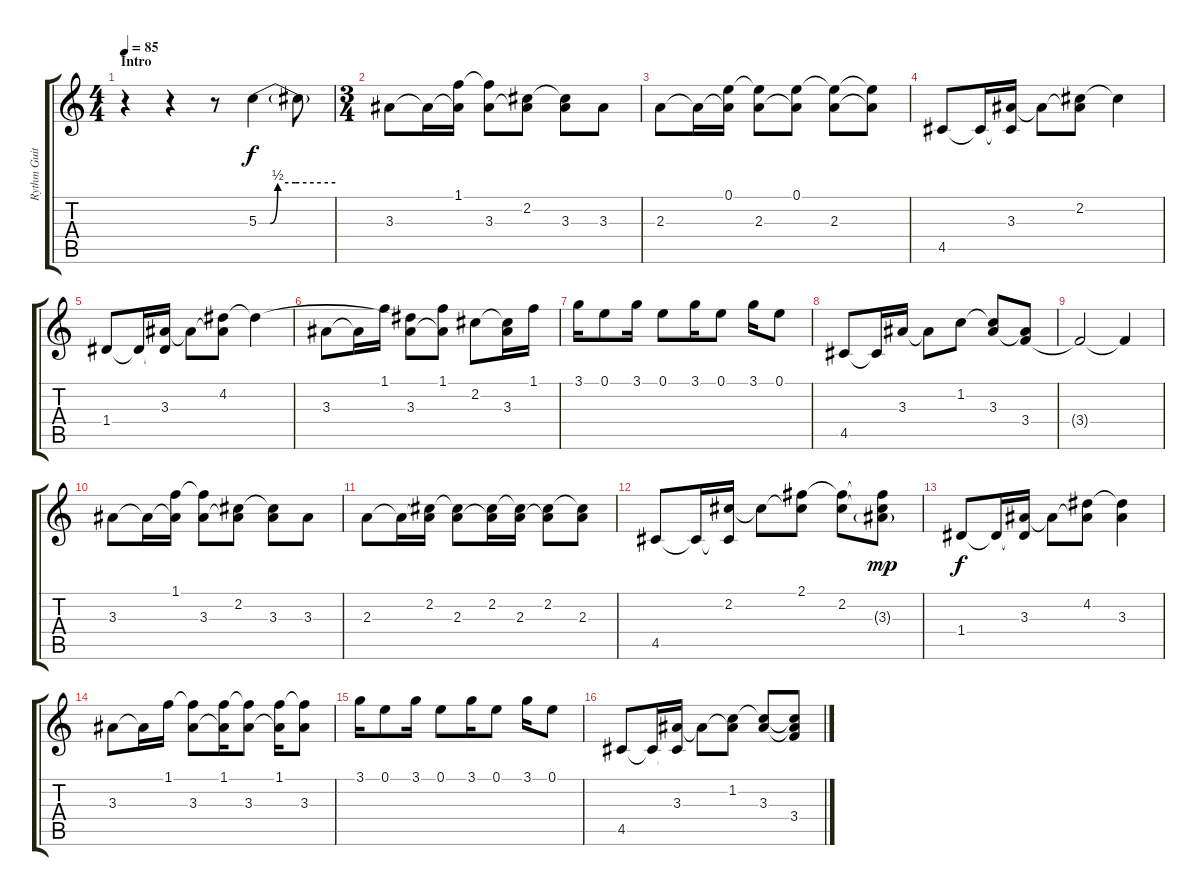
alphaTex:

\track ("Rythm Guitar" "Rythm Guit") {instrument distortionguitar}
\staff {score tabs}
\tuning (E4 B3 G3 D3 A2 Db2) {hide}
\ts (4 4)
\section ("" "Intro")
\tempo 85
\clef g2
\ks c
r.4{dy f instrument distortionguitar} r.4 r.8 5.3{be (custom 0 0 9 0 15 2 29 2 60 2)}.4 5.3{t}.8 |
\ts (3 4)
3.3.8{instrument acousticguitarsteel} 3.3{t}.16 (1.1 3.3{t}).16{instrument acousticguitarsteel} (1.1{t} 3.3).8 (2.2 3.3{t}).8 (2.2{t} 3.3).8 3.3.8 |
2.3.8{instrument acousticguitarsteel} 2.3{t}.16 (0.1 2.3{t}).16{instrument acousticguitarsteel} (0.1{t} 2.3).8 (0.1 2.3{t}).8 (0.1{t} 2.3).8 (0.1{t} 2.3{t}).8 |
4.5.8{instrument acousticguitarsteel} 4.5{t}.16 (3.3 4.5{t}).16{instrument acousticguitarsteel} 3.3{t}.8 (2.2 3.3{t}).8 2.2{t}.4 |
1.4.8 1.4{t}.16 (3.3 1.4{t}).16 3.3{t}.8 (4.2 3.3{t}).8 4.2{t}.4 |
3.3.8{instrument acousticguitarsteel} 3.3{t}.16 1.1.16{instrument acousticguitarsteel} (4.2{t} 3.3).8 (1.1 3.3{t}).8 2.2.8 (2.2{t} 3.3).16 1.1.16 |
3.1.16{instrument acousticguitarsteel} 0.1.8 3.1.16 0.1.8 3.1.16 0.1.8 3.1.16 0.1.8 |
4.5.8{instrument acousticguitarsteel} 4.5{t}.16 3.3.16{instrument acousticguitarsteel} 3.3{t}.8 1.2.8 (1.2{t} 3.3).8 (3.3{t} 3.4).8 |
3.4{t}.2 3.4{t}.4 |
3.3.8{instrument acousticguitarsteel} 3.3{t}.16 (1.1 3.3{t}).16{instrument acousticguitarsteel} (1.1{t} 3.3).8 (2.2 3.3{t}).8 (2.2{t} 3.3).8 3.3.8 |
2.3.8{instrument acousticguitarsteel} 2.3{t}.16 (2.2 2.3{t}).16{instrument acousticguitarsteel} (2.2{t} 2.3).8 (2.2 2.3{t}).16 (2.2{t} 2.3).16 (2.2 2.3{t}).8 (2.2{t} 2.3).8 |
4.5.8{instrument acousticguitarsteel} 4.5{t}.16 (2.2 4.5{t}).16{instrument acousticguitarsteel} 2.2{t}.8 (2.1 2.2{t}).8 (2.1{t} 2.2).8 (2.1{t} 2.2{t} 3.3{g}).8{dy mp} |
1.4.8{dy f} 1.4{t}.16 (3.3 1.4{t}).16 3.3{t}.8 (4.2 3.3{t}).8 (4.2{t} 3.3).4 |
3.3.8{instrument acousticguitarsteel} 3.3{t}.16 1.1.16{instrument acousticguitarsteel} (1.1{t} 3.3).8 (1.1 3.3{t}).16 (1.1{t} 3.3).8 (1.1 3.3{t}).16 (1.1{t} 3.3).8 |
3.1.16{instrument acousticguitarsteel} 0.1.8 3.1.16 0.1.8 3.1.16 0.1.8 3.1.16 0.1.8 |
4.5.8{instrument acousticguitarsteel} 4.5{t}.16 (3.3 4.5{t}).16{instrument acousticguitarsteel} 3.3{t}.8 (1.2 3.3{t}).8 (1.2{t} 3.3).8 (1.2{t} 3.3{t} 3.4).8
